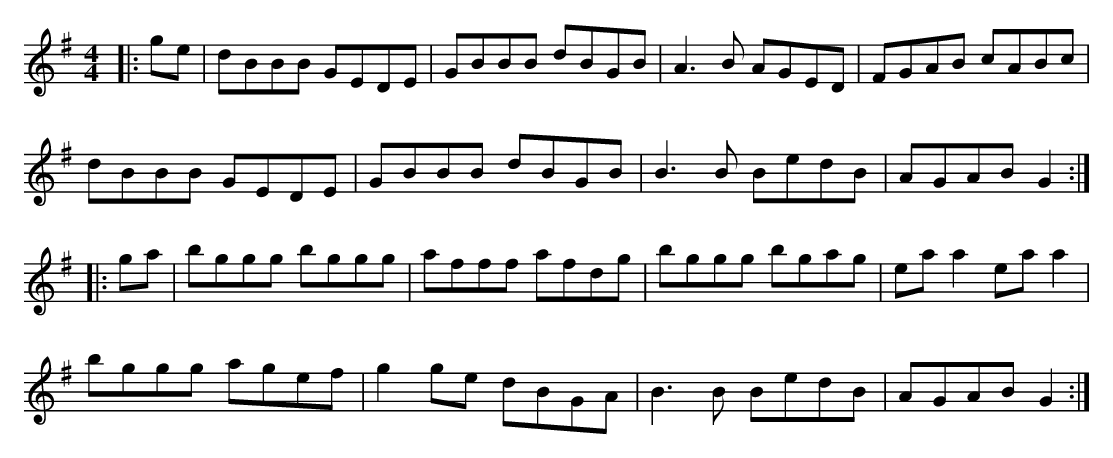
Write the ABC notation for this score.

X:1
M:4/4
K:G
|:ge|dBBB GEDE|GBBB dBGB|A3 B AGED|FGAB cABc|
dBBB GEDE|GBBB dBGB|B3 B BedB|AGAB G2:|
|:ga|bggg bggg|afff afdg|bggg bgag|ea a2 ea a2|
bggg agef|g2 ge dBGA|B3 B BedB|AGAB G2:|
